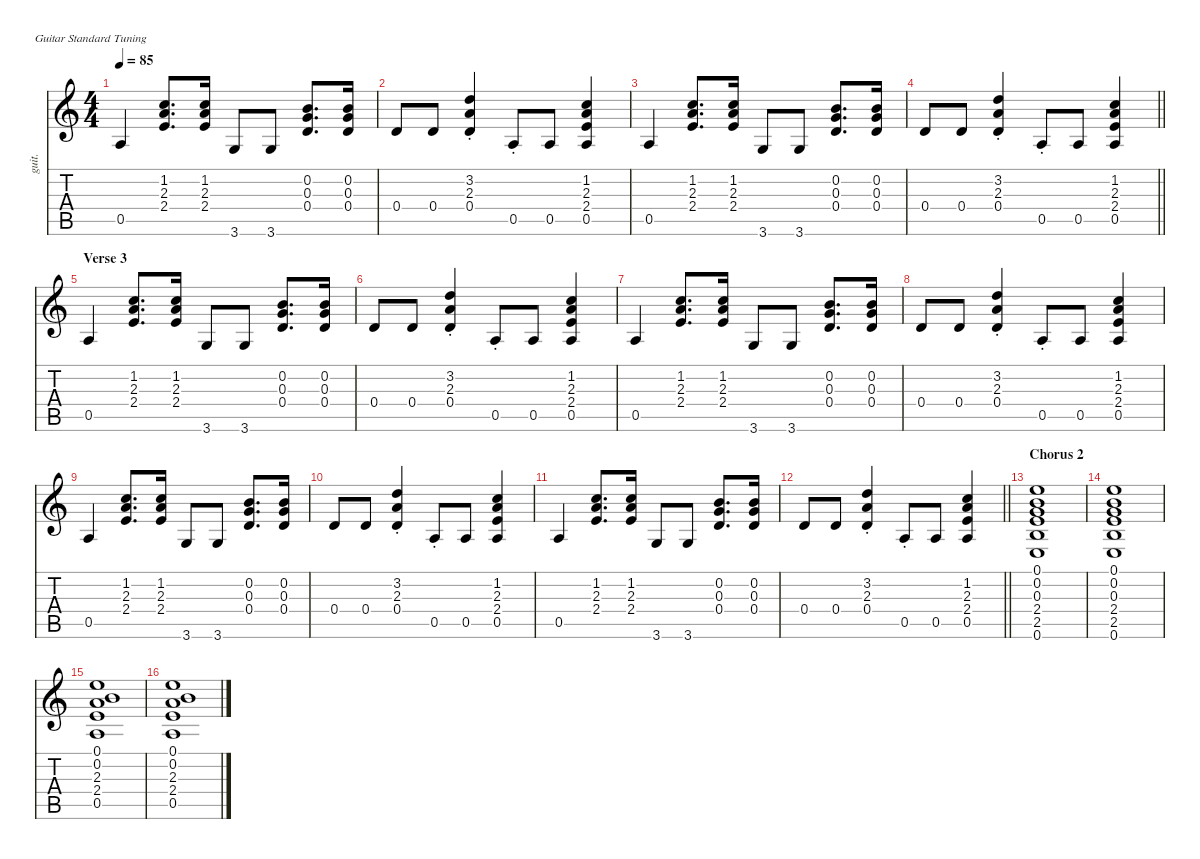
\defaultSystemsLayout 4
\hideDynamics
\bracketExtendMode nobrackets
\otherSystemsTrackNameOrientation horizontal
\track ("Guitar 1-simple" "guit.") {defaultSystemsLayout 4 instrument electricguitarjazz}
\staff {score tabs}
\tuning (E4 B3 G3 D3 A2 E2)
\ts (4 4)
\tempo 85
\clef g2
\ks c
0.5.4{dy f beam Up} (1.2 2.3 2.4).8{d beam Up} (1.2 2.3 2.4).16{beam Up} 3.6.8{beam Up} 3.6.8{beam Up} (0.2 0.3 0.4).8{d beam Up} (0.2 0.3 0.4).16{beam Up} |
0.4.8{beam Up} 0.4.8{beam Up} (3.2{st} 2.3{st} 0.4{st}).4{beam Up} 0.5{st}.8{beam Up} 0.5.8{beam Up} (1.2 2.3 2.4 0.5).4{beam Up} |
0.5.4{beam Up} (1.2 2.3 2.4).8{d beam Up} (1.2 2.3 2.4).16{beam Up} 3.6.8{beam Up} 3.6.8{beam Up} (0.2 0.3 0.4).8{d beam Up} (0.2 0.3 0.4).16{beam Up} |
\barLineRight lightlight
0.4.8{beam Up} 0.4.8{beam Up} (3.2{st} 2.3{st} 0.4{st}).4{beam Up} 0.5{st}.8{beam Up} 0.5.8{beam Up} (1.2 2.3 2.4 0.5).4{beam Up} |
\section ("" "Verse 3")
0.5.4{beam Up} (1.2 2.3 2.4).8{d beam Up} (1.2 2.3 2.4).16{beam Up} 3.6.8{beam Up} 3.6.8{beam Up} (0.2 0.3 0.4).8{d beam Up} (0.2 0.3 0.4).16{beam Up} |
0.4.8{beam Up} 0.4.8{beam Up} (3.2{st} 2.3{st} 0.4{st}).4{beam Up} 0.5{st}.8{beam Up} 0.5.8{beam Up} (1.2 2.3 2.4 0.5).4{beam Up} |
0.5.4{beam Up} (1.2 2.3 2.4).8{d beam Up} (1.2 2.3 2.4).16{beam Up} 3.6.8{beam Up} 3.6.8{beam Up} (0.2 0.3 0.4).8{d beam Up} (0.2 0.3 0.4).16{beam Up} |
0.4.8{beam Up} 0.4.8{beam Up} (3.2{st} 2.3{st} 0.4{st}).4{beam Up} 0.5{st}.8{beam Up} 0.5.8{beam Up} (1.2 2.3 2.4 0.5).4{beam Up} |
0.5.4{beam Up} (1.2 2.3 2.4).8{d beam Up} (1.2 2.3 2.4).16{beam Up} 3.6.8{beam Up} 3.6.8{beam Up} (0.2 0.3 0.4).8{d beam Up} (0.2 0.3 0.4).16{beam Up} |
0.4.8{beam Up} 0.4.8{beam Up} (3.2{st} 2.3{st} 0.4{st}).4{beam Up} 0.5{st}.8{beam Up} 0.5.8{beam Up} (1.2 2.3 2.4 0.5).4{beam Up} |
0.5.4{beam Up} (1.2 2.3 2.4).8{d beam Up} (1.2 2.3 2.4).16{beam Up} 3.6.8{beam Up} 3.6.8{beam Up} (0.2 0.3 0.4).8{d beam Up} (0.2 0.3 0.4).16{beam Up} |
\barLineRight lightlight
0.4.8{beam Up} 0.4.8{beam Up} (3.2{st} 2.3{st} 0.4{st}).4{beam Up} 0.5{st}.8{beam Up} 0.5.8{beam Up} (1.2 2.3 2.4 0.5).4{beam Up} |
\section ("" "Chorus 2")
(0.1 0.2 0.3 2.4 2.5 0.6).1{beam Up} |
(0.1 0.2 0.3 2.4 2.5 0.6).1{beam Up} |
(0.1 0.2 2.3 2.4 0.5).1{beam Up} |
(0.1 0.2 2.3 2.4 0.5).1{beam Up}
